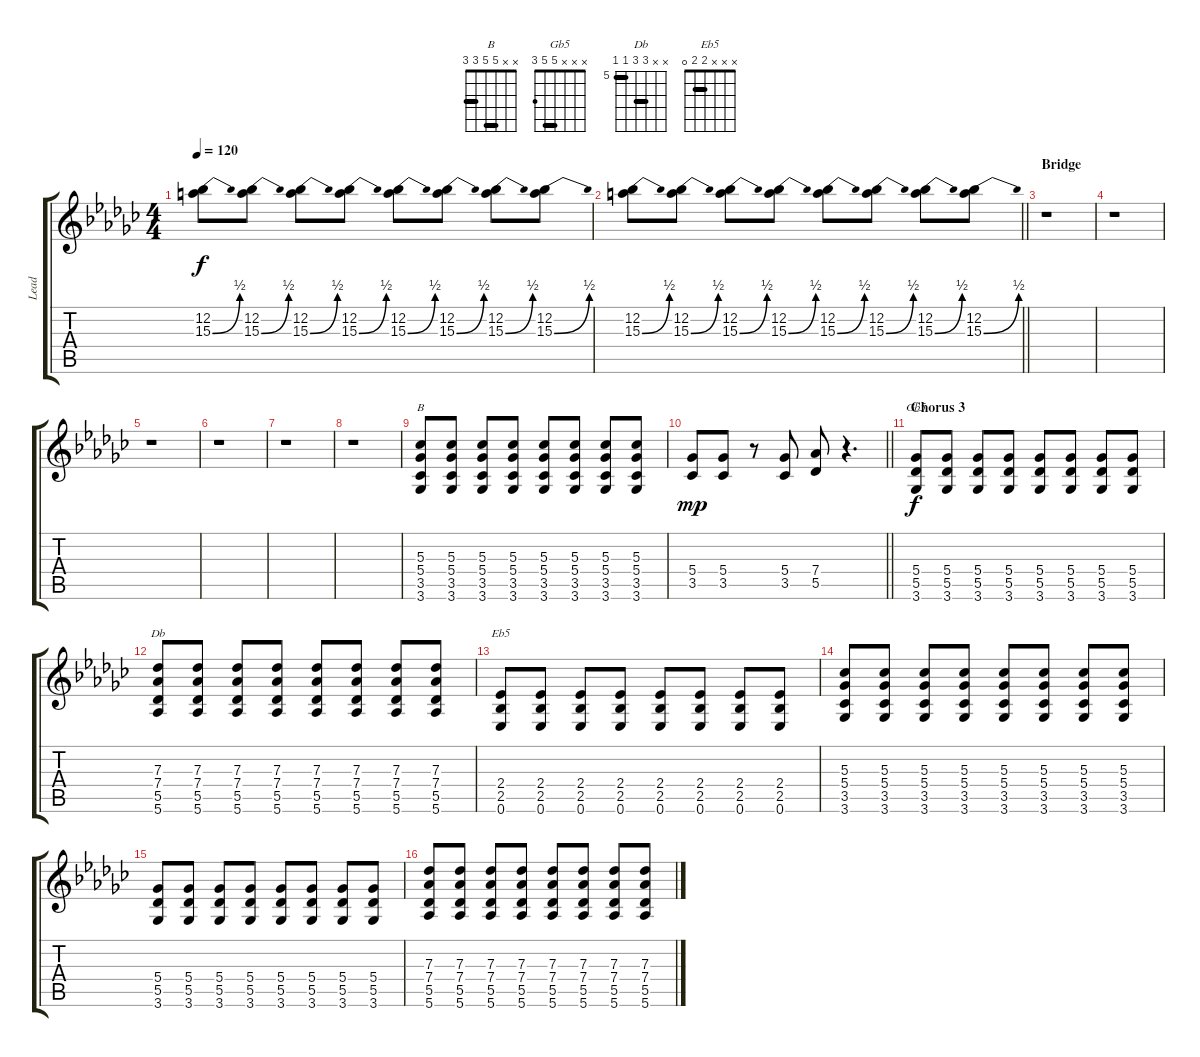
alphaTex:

\track ("Lead" "Lead") {instrument overdrivenguitar}
\staff {score tabs}
\tuning (Eb4 Bb3 Gb3 Db3 Ab2 Eb2) {hide}
\chord ("B" x x 5 5 3 3) {barre (3 5)}
\chord ("Gb5" x x x 5 5 3) {barre 5}
\chord ("Db" x x 7 7 5 5) {firstfret 5 barre (5 7)}
\chord ("Eb5" x x x 2 2 0) {barre 2}
\ts (4 4)
\tempo 120
\clef g2
\ks gb
(12.2 15.3{be (bend 0 0 60 2)}).8{dy f} (12.2 15.3{be (bend 0 0 60 2)}).8 (12.2 15.3{be (bend 0 0 60 2)}).8 (12.2 15.3{be (bend 0 0 60 2)}).8 (12.2 15.3{be (bend 0 0 60 2)}).8 (12.2 15.3{be (bend 0 0 60 2)}).8 (12.2 15.3{be (bend 0 0 60 2)}).8 (12.2 15.3{be (bend 0 0 60 2)}).8 |
\barLineRight lightlight
(12.2 15.3{be (bend 0 0 60 2)}).8 (12.2 15.3{be (bend 0 0 60 2)}).8 (12.2 15.3{be (bend 0 0 60 2)}).8 (12.2 15.3{be (bend 0 0 60 2)}).8 (12.2 15.3{be (bend 0 0 60 2)}).8 (12.2 15.3{be (bend 0 0 60 2)}).8 (12.2 15.3{be (bend 0 0 60 2)}).8 (12.2 15.3{be (bend 0 0 60 2)}).8 |
\section ("" "Bridge")
r.1 |
r.1 |
r.1 |
r.1 |
r.1 |
r.1 |
(5.3 5.4 3.5 3.6).8{ch "B"} (5.3 5.4 3.5 3.6).8 (5.3 5.4 3.5 3.6).8 (5.3 5.4 3.5 3.6).8 (5.3 5.4 3.5 3.6).8 (5.3 5.4 3.5 3.6).8 (5.3 5.4 3.5 3.6).8 (5.3 5.4 3.5 3.6).8 |
\barLineRight lightlight
(5.4 3.5).8{dy mp} (5.4 3.5).8 r.8 (5.4 3.5).8 (7.4 5.5).8 r.4{d} |
\section ("" "Chorus 3")
(5.4 5.5 3.6).8{ch "Gb5" dy f} (5.4 5.5 3.6).8 (5.4 5.5 3.6).8 (5.4 5.5 3.6).8 (5.4 5.5 3.6).8 (5.4 5.5 3.6).8 (5.4 5.5 3.6).8 (5.4 5.5 3.6).8 |
(7.3 7.4 5.5 5.6).8{ch "Db"} (7.3 7.4 5.5 5.6).8 (7.3 7.4 5.5 5.6).8 (7.3 7.4 5.5 5.6).8 (7.3 7.4 5.5 5.6).8 (7.3 7.4 5.5 5.6).8 (7.3 7.4 5.5 5.6).8 (7.3 7.4 5.5 5.6).8 |
(2.4 2.5 0.6).8{ch "Eb5"} (2.4 2.5 0.6).8 (2.4 2.5 0.6).8 (2.4 2.5 0.6).8 (2.4 2.5 0.6).8 (2.4 2.5 0.6).8 (2.4 2.5 0.6).8 (2.4 2.5 0.6).8 |
(5.3 5.4 3.5 3.6).8 (5.3 5.4 3.5 3.6).8 (5.3 5.4 3.5 3.6).8 (5.3 5.4 3.5 3.6).8 (5.3 5.4 3.5 3.6).8 (5.3 5.4 3.5 3.6).8 (5.3 5.4 3.5 3.6).8 (5.3 5.4 3.5 3.6).8 |
(5.4 5.5 3.6).8 (5.4 5.5 3.6).8 (5.4 5.5 3.6).8 (5.4 5.5 3.6).8 (5.4 5.5 3.6).8 (5.4 5.5 3.6).8 (5.4 5.5 3.6).8 (5.4 5.5 3.6).8 |
(7.3 7.4 5.5 5.6).8 (7.3 7.4 5.5 5.6).8 (7.3 7.4 5.5 5.6).8 (7.3 7.4 5.5 5.6).8 (7.3 7.4 5.5 5.6).8 (7.3 7.4 5.5 5.6).8 (7.3 7.4 5.5 5.6).8 (7.3 7.4 5.5 5.6).8
